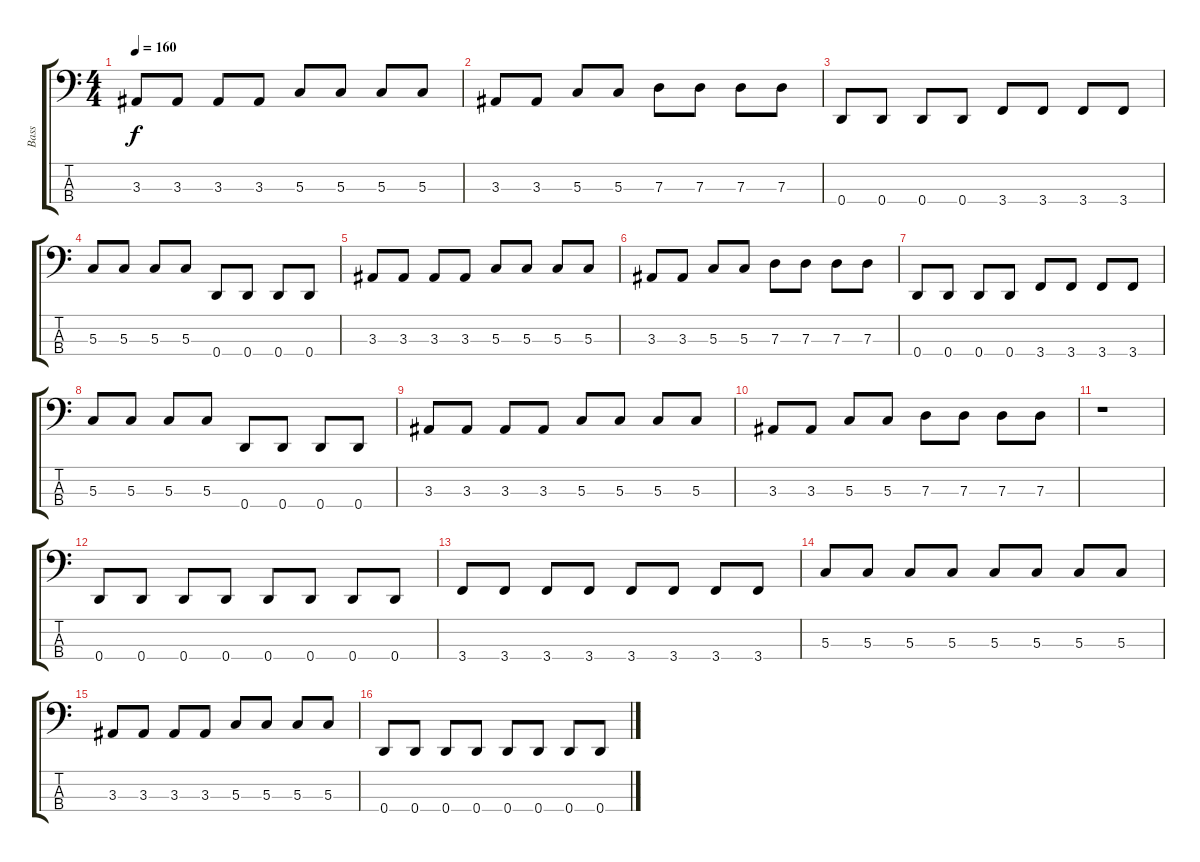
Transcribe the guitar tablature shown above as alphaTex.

\track ("Bass" "Bass") {instrument electricbassfinger}
\staff {score tabs}
\tuning (F2 C2 G1 D1) {hide}
\ts (4 4)
\tempo 160
\clef f4
\ks c
3.3.8{dy f} 3.3.8 3.3.8 3.3.8 5.3.8 5.3.8 5.3.8 5.3.8 |
3.3.8 3.3.8 5.3.8 5.3.8 7.3.8 7.3.8 7.3.8 7.3.8 |
0.4.8 0.4.8 0.4.8 0.4.8 3.4.8 3.4.8 3.4.8 3.4.8 |
5.3.8 5.3.8 5.3.8 5.3.8 0.4.8 0.4.8 0.4.8 0.4.8 |
3.3.8 3.3.8 3.3.8 3.3.8 5.3.8 5.3.8 5.3.8 5.3.8 |
3.3.8 3.3.8 5.3.8 5.3.8 7.3.8 7.3.8 7.3.8 7.3.8 |
0.4.8 0.4.8 0.4.8 0.4.8 3.4.8 3.4.8 3.4.8 3.4.8 |
5.3.8 5.3.8 5.3.8 5.3.8 0.4.8 0.4.8 0.4.8 0.4.8 |
3.3.8 3.3.8 3.3.8 3.3.8 5.3.8 5.3.8 5.3.8 5.3.8 |
3.3.8 3.3.8 5.3.8 5.3.8 7.3.8 7.3.8 7.3.8 7.3.8 |
r.1 |
0.4.8 0.4.8 0.4.8 0.4.8 0.4.8 0.4.8 0.4.8 0.4.8 |
3.4.8 3.4.8 3.4.8 3.4.8 3.4.8 3.4.8 3.4.8 3.4.8 |
5.3.8 5.3.8 5.3.8 5.3.8 5.3.8 5.3.8 5.3.8 5.3.8 |
3.3.8 3.3.8 3.3.8 3.3.8 5.3.8 5.3.8 5.3.8 5.3.8 |
0.4.8 0.4.8 0.4.8 0.4.8 0.4.8 0.4.8 0.4.8 0.4.8
